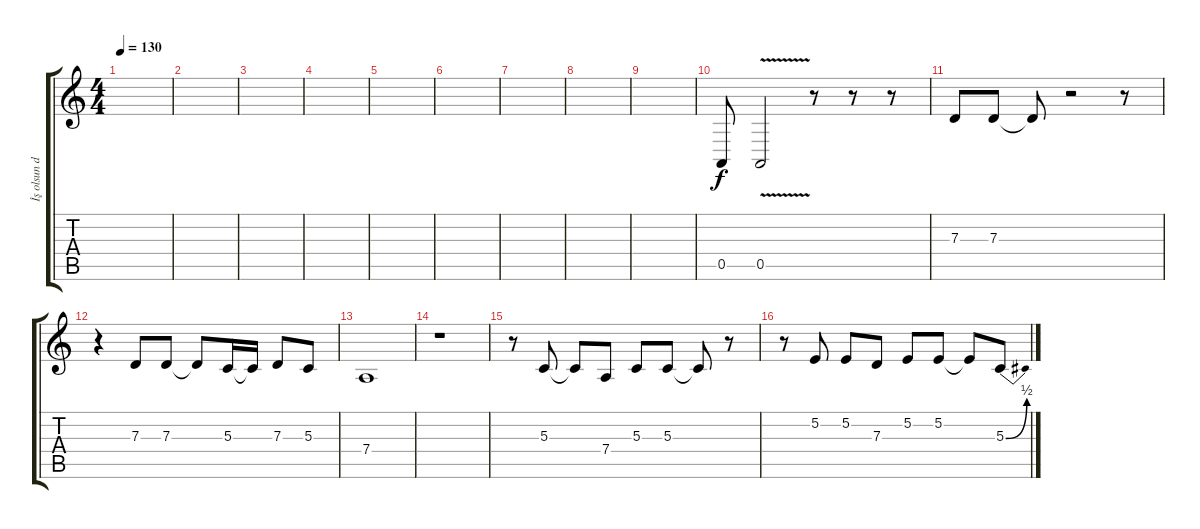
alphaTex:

\track ("İş olsun diye :)" "İş olsun d") {instrument tenorsax}
\staff {score tabs}
\tuning (E4 B3 G3 D3 A2 E2) {hide}
\ts (4 4)
\tempo 130
\clef g2
\ks c
|
|
|
|
|
|
|
|
|
0.5.8 0.5{v}.2 r.8 r.8 r.8 |
7.3.8 7.3.8 7.3{t}.8 r.2 r.8 |
r.4 7.3.8 7.3.8 7.3{t}.8 5.3.16 5.3{t}.16 7.3.8 5.3.8 |
7.4.1 |
r.1 |
r.8 5.3.8 5.3{t}.8 7.4.8 5.3.8 5.3.8 5.3{t}.8 r.8 |
r.8 5.2.8 5.2.8 7.3.8 5.2.8 5.2.8 5.2{t}.8 5.3{be (bend 0 0 60 2)}.8
